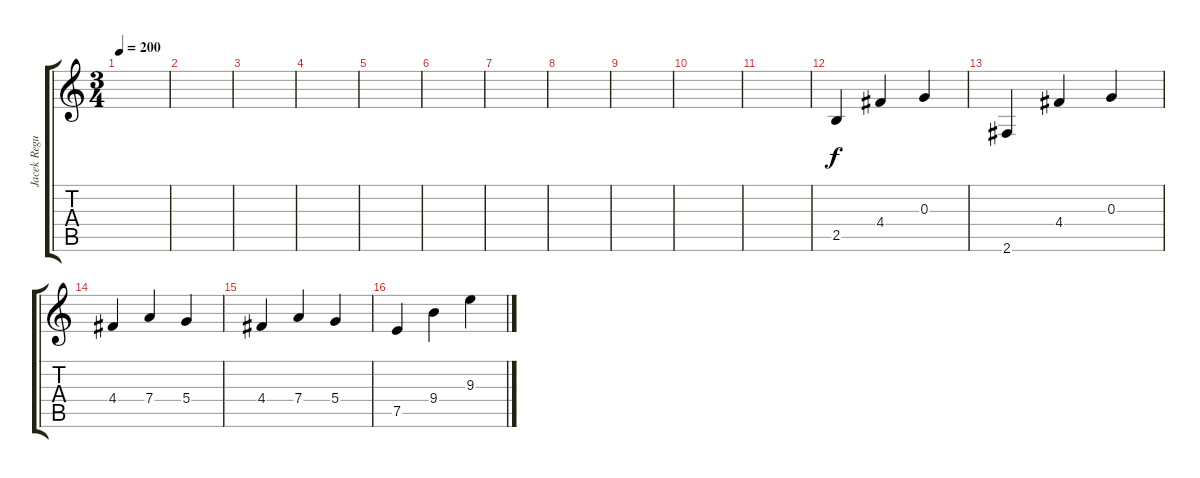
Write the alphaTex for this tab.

\track ("Jacek Regulski -Rythm Guitar" "Jacek Regu") {instrument acousticguitarsteel}
\staff {score tabs}
\tuning (E4 B3 G3 D3 A2 E2) {hide}
\ts (3 4)
\tempo 200
\clef g2
\ks c
|
|
|
|
|
|
|
|
|
|
|
2.5.4 4.4.4 0.3.4 |
2.6.4 4.4.4 0.3.4 |
4.4.4 7.4.4 5.4.4 |
4.4.4 7.4.4 5.4.4 |
7.5.4 9.4.4 9.3.4
